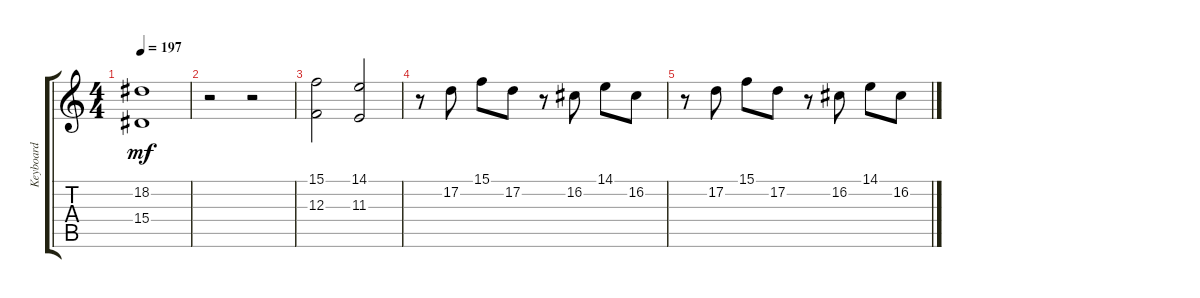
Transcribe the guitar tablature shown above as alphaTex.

\track ("Keyboard" "Keyboard") {instrument stringensemble1}
\staff {score tabs}
\tuning (D4 A3 F3 C3 G2 D2) {hide}
\ts (4 4)
\tempo 197
\clef g2
\ks c
(18.2 15.4).1{dy mf} |
r.2 r.2 |
(15.1 12.3).2 (14.1 11.3).2 |
r.8 17.2.8 15.1.8 17.2.8 r.8 16.2.8 14.1.8 16.2.8 |
r.8 17.2.8 15.1.8 17.2.8 r.8 16.2.8 14.1.8 16.2.8
